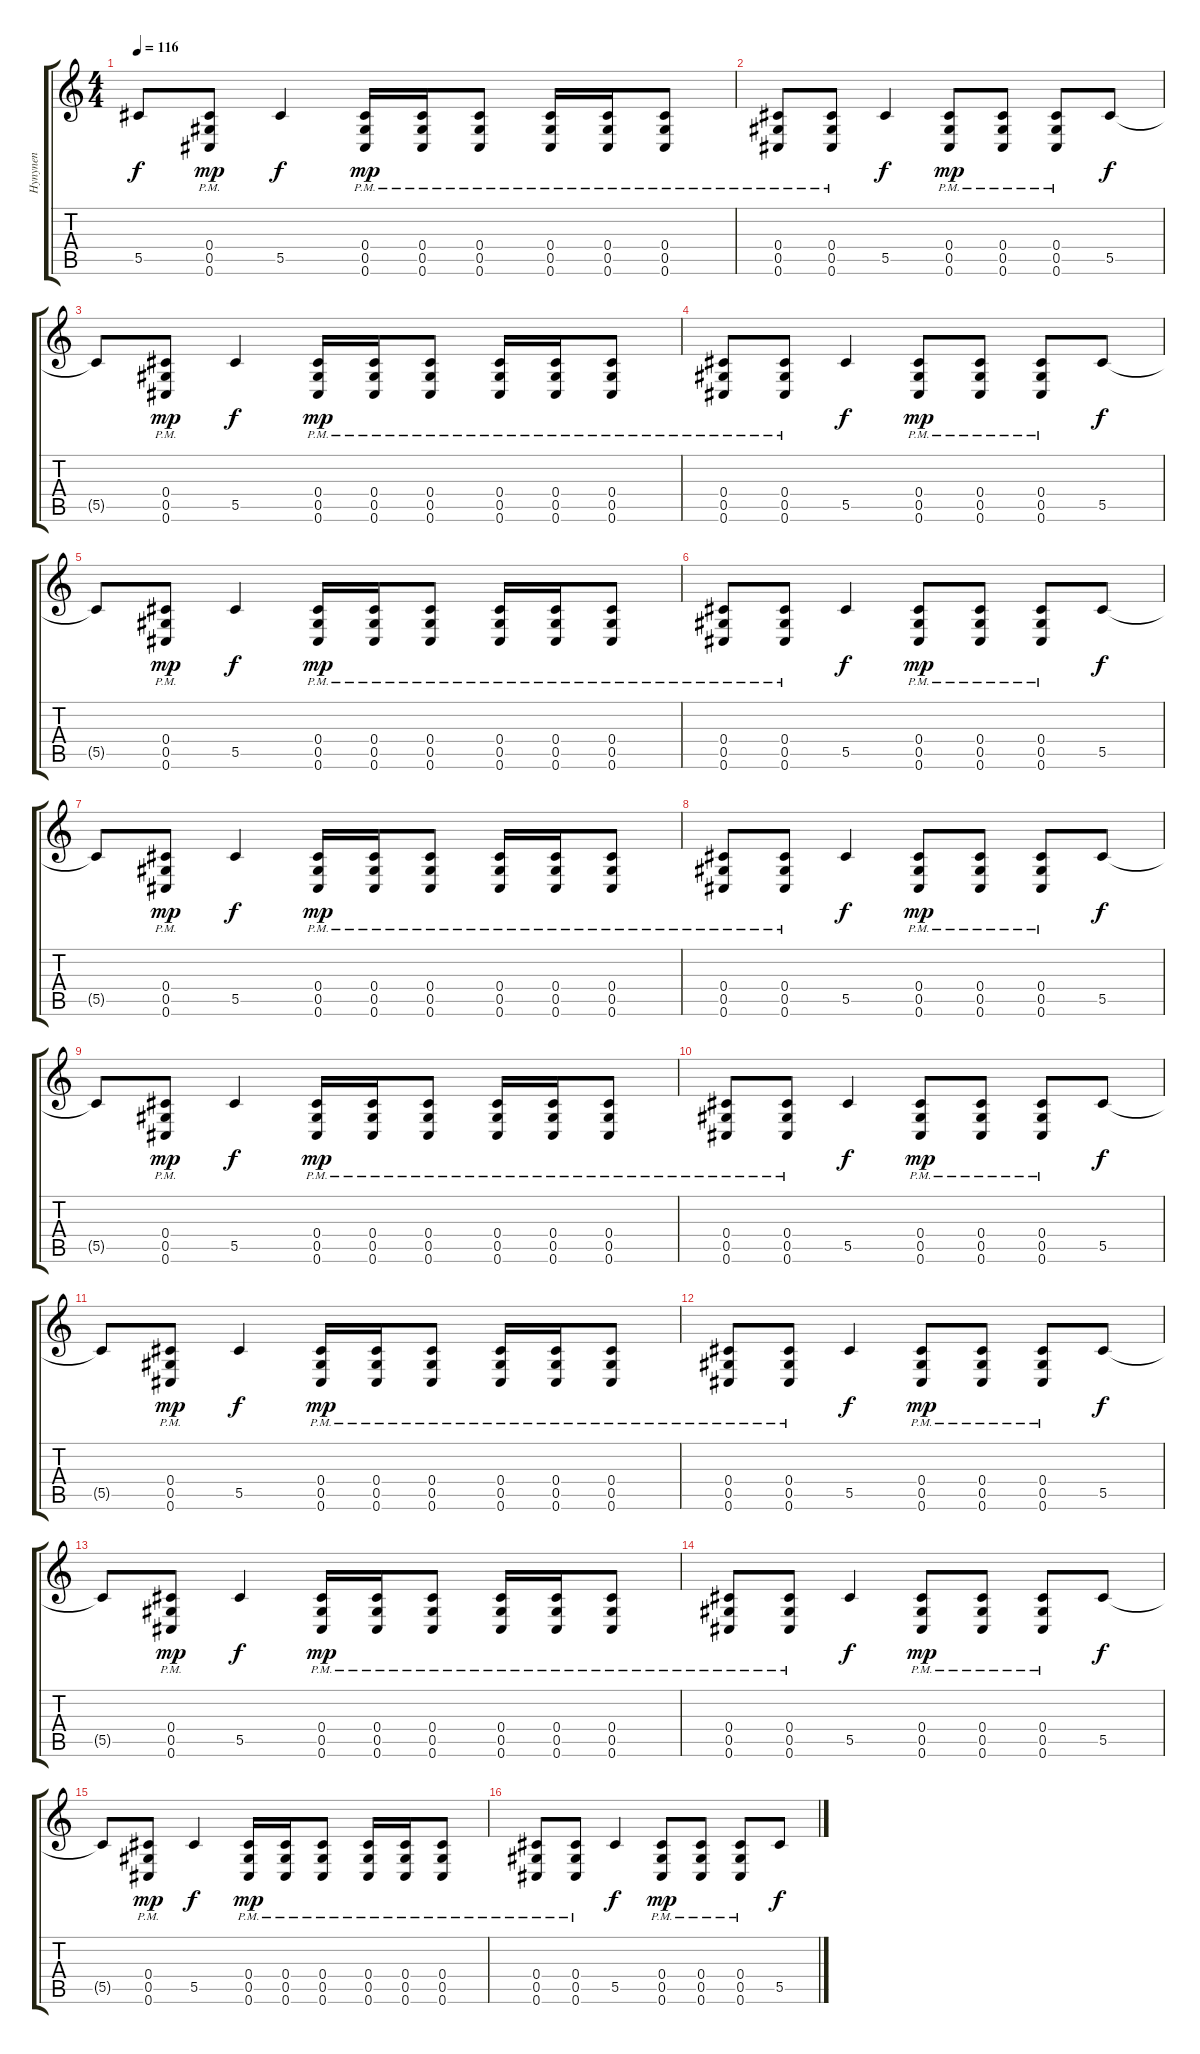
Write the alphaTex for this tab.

\track ("Hynynen" "Hynynen") {instrument distortionguitar}
\staff {score tabs}
\tuning (Eb4 Bb3 Gb3 Db3 Ab2 Db2) {hide}
\ts (4 4)
\tempo 116
\clef g2
\ks c
5.5{t}.8{dy f} (0.4{pm} 0.5{pm} 0.6{pm}).8{dy mp} 5.5.4{dy f} (0.4{pm} 0.5{pm} 0.6{pm}).16{dy mp} (0.4{pm} 0.5{pm} 0.6{pm}).16 (0.4{pm} 0.5{pm} 0.6{pm}).8 (0.4{pm} 0.5{pm} 0.6{pm}).16 (0.4 0.5{pm} 0.6{pm}).16 (0.4{pm} 0.5{pm} 0.6{pm}).8 |
(0.4{pm} 0.5{pm} 0.6{pm}).8 (0.4{pm} 0.5{pm} 0.6{pm}).8 5.5.4{dy f} (0.4{pm} 0.5{pm} 0.6{pm}).8{dy mp} (0.4{pm} 0.5{pm} 0.6{pm}).8 (0.4{pm} 0.5{pm} 0.6{pm}).8 5.5.8{dy f} |
5.5{t}.8 (0.4{pm} 0.5{pm} 0.6{pm}).8{dy mp} 5.5.4{dy f} (0.4{pm} 0.5{pm} 0.6{pm}).16{dy mp} (0.4{pm} 0.5{pm} 0.6{pm}).16 (0.4{pm} 0.5{pm} 0.6{pm}).8 (0.4{pm} 0.5{pm} 0.6{pm}).16 (0.4 0.5{pm} 0.6{pm}).16 (0.4{pm} 0.5{pm} 0.6{pm}).8 |
(0.4{pm} 0.5{pm} 0.6{pm}).8 (0.4{pm} 0.5{pm} 0.6{pm}).8 5.5.4{dy f} (0.4{pm} 0.5{pm} 0.6{pm}).8{dy mp} (0.4{pm} 0.5{pm} 0.6{pm}).8 (0.4{pm} 0.5{pm} 0.6{pm}).8 5.5.8{dy f} |
5.5{t}.8 (0.4{pm} 0.5{pm} 0.6{pm}).8{dy mp} 5.5.4{dy f} (0.4{pm} 0.5{pm} 0.6{pm}).16{dy mp} (0.4{pm} 0.5{pm} 0.6{pm}).16 (0.4{pm} 0.5{pm} 0.6{pm}).8 (0.4{pm} 0.5{pm} 0.6{pm}).16 (0.4 0.5{pm} 0.6{pm}).16 (0.4{pm} 0.5{pm} 0.6{pm}).8 |
(0.4{pm} 0.5{pm} 0.6{pm}).8 (0.4{pm} 0.5{pm} 0.6{pm}).8 5.5.4{dy f} (0.4{pm} 0.5{pm} 0.6{pm}).8{dy mp} (0.4{pm} 0.5{pm} 0.6{pm}).8 (0.4{pm} 0.5{pm} 0.6{pm}).8 5.5.8{dy f} |
5.5{t}.8 (0.4{pm} 0.5{pm} 0.6{pm}).8{dy mp} 5.5.4{dy f} (0.4{pm} 0.5{pm} 0.6{pm}).16{dy mp} (0.4{pm} 0.5{pm} 0.6{pm}).16 (0.4{pm} 0.5{pm} 0.6{pm}).8 (0.4{pm} 0.5{pm} 0.6{pm}).16 (0.4 0.5{pm} 0.6{pm}).16 (0.4{pm} 0.5{pm} 0.6{pm}).8 |
(0.4{pm} 0.5{pm} 0.6{pm}).8 (0.4{pm} 0.5{pm} 0.6{pm}).8 5.5.4{dy f} (0.4{pm} 0.5{pm} 0.6{pm}).8{dy mp} (0.4{pm} 0.5{pm} 0.6{pm}).8 (0.4{pm} 0.5{pm} 0.6{pm}).8 5.5.8{dy f} |
5.5{t}.8 (0.4{pm} 0.5{pm} 0.6{pm}).8{dy mp} 5.5.4{dy f} (0.4{pm} 0.5{pm} 0.6{pm}).16{dy mp} (0.4{pm} 0.5{pm} 0.6{pm}).16 (0.4{pm} 0.5{pm} 0.6{pm}).8 (0.4{pm} 0.5{pm} 0.6{pm}).16 (0.4 0.5{pm} 0.6{pm}).16 (0.4{pm} 0.5{pm} 0.6{pm}).8 |
(0.4{pm} 0.5{pm} 0.6{pm}).8 (0.4{pm} 0.5{pm} 0.6{pm}).8 5.5.4{dy f} (0.4{pm} 0.5{pm} 0.6{pm}).8{dy mp} (0.4{pm} 0.5{pm} 0.6{pm}).8 (0.4{pm} 0.5{pm} 0.6{pm}).8 5.5.8{dy f} |
5.5{t}.8 (0.4{pm} 0.5{pm} 0.6{pm}).8{dy mp} 5.5.4{dy f} (0.4{pm} 0.5{pm} 0.6{pm}).16{dy mp} (0.4{pm} 0.5{pm} 0.6{pm}).16 (0.4{pm} 0.5{pm} 0.6{pm}).8 (0.4{pm} 0.5{pm} 0.6{pm}).16 (0.4 0.5{pm} 0.6{pm}).16 (0.4{pm} 0.5{pm} 0.6{pm}).8 |
(0.4{pm} 0.5{pm} 0.6{pm}).8 (0.4{pm} 0.5{pm} 0.6{pm}).8 5.5.4{dy f} (0.4{pm} 0.5{pm} 0.6{pm}).8{dy mp} (0.4{pm} 0.5{pm} 0.6{pm}).8 (0.4{pm} 0.5{pm} 0.6{pm}).8 5.5.8{dy f} |
5.5{t}.8 (0.4{pm} 0.5{pm} 0.6{pm}).8{dy mp} 5.5.4{dy f} (0.4{pm} 0.5{pm} 0.6{pm}).16{dy mp} (0.4{pm} 0.5{pm} 0.6{pm}).16 (0.4{pm} 0.5{pm} 0.6{pm}).8 (0.4{pm} 0.5{pm} 0.6{pm}).16 (0.4 0.5{pm} 0.6{pm}).16 (0.4{pm} 0.5{pm} 0.6{pm}).8 |
(0.4{pm} 0.5{pm} 0.6{pm}).8 (0.4{pm} 0.5{pm} 0.6{pm}).8 5.5.4{dy f} (0.4{pm} 0.5{pm} 0.6{pm}).8{dy mp} (0.4{pm} 0.5{pm} 0.6{pm}).8 (0.4{pm} 0.5{pm} 0.6{pm}).8 5.5.8{dy f} |
5.5{t}.8 (0.4{pm} 0.5{pm} 0.6{pm}).8{dy mp} 5.5.4{dy f} (0.4{pm} 0.5{pm} 0.6{pm}).16{dy mp} (0.4{pm} 0.5{pm} 0.6{pm}).16 (0.4{pm} 0.5{pm} 0.6{pm}).8 (0.4{pm} 0.5{pm} 0.6{pm}).16 (0.4 0.5{pm} 0.6{pm}).16 (0.4{pm} 0.5{pm} 0.6{pm}).8 |
(0.4{pm} 0.5{pm} 0.6{pm}).8 (0.4{pm} 0.5{pm} 0.6{pm}).8 5.5.4{dy f} (0.4{pm} 0.5{pm} 0.6{pm}).8{dy mp} (0.4{pm} 0.5{pm} 0.6{pm}).8 (0.4{pm} 0.5{pm} 0.6{pm}).8 5.5.8{dy f}
